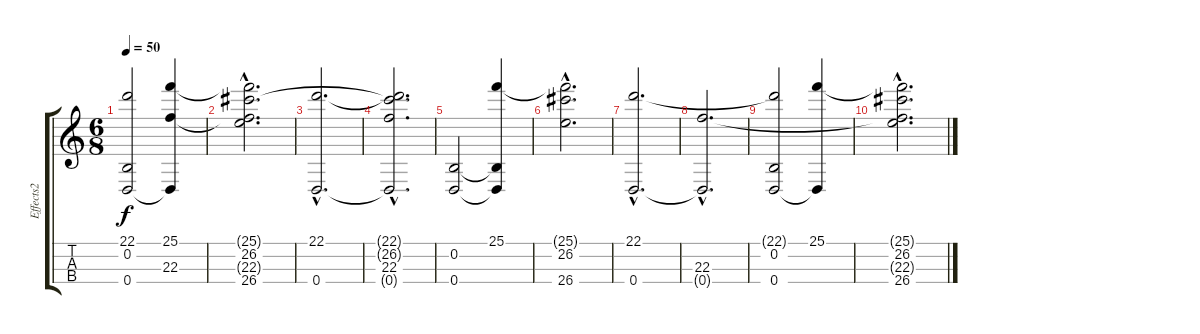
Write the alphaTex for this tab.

\track ("Effects2" "Effects2") {instrument seashore}
\staff {score tabs}
\tuning (E4 B3 G3 D3) {hide}
\ts (6 8)
\tempo 50
\clef g2
\ks c
(22.1{t} 0.2 0.4).2{dy f} (25.1 22.3{t} 0.4{t}).4 |
(25.1{hac t} 26.2{hac} 22.3{hac t} 26.4{hac}).2{d} |
(22.1{hac} 0.4{hac}).2{d} |
(22.1{hac t} 26.2{hac t} 22.3{hac} 0.4{hac t}).2{d} |
(0.2 0.4).2 (25.1 0.2{t} 0.4{t}).4 |
(25.1{hac t} 26.2{hac} 26.4{hac}).2{d} |
(22.1{hac} 0.4{hac}).2{d} |
(22.3{hac} 0.4{hac t}).2{d} |
(22.1{t} 0.2 0.4).2 (25.1 0.4{t}).4 |
(25.1{hac t} 26.2{hac} 22.3{hac t} 26.4{hac}).2{d}
